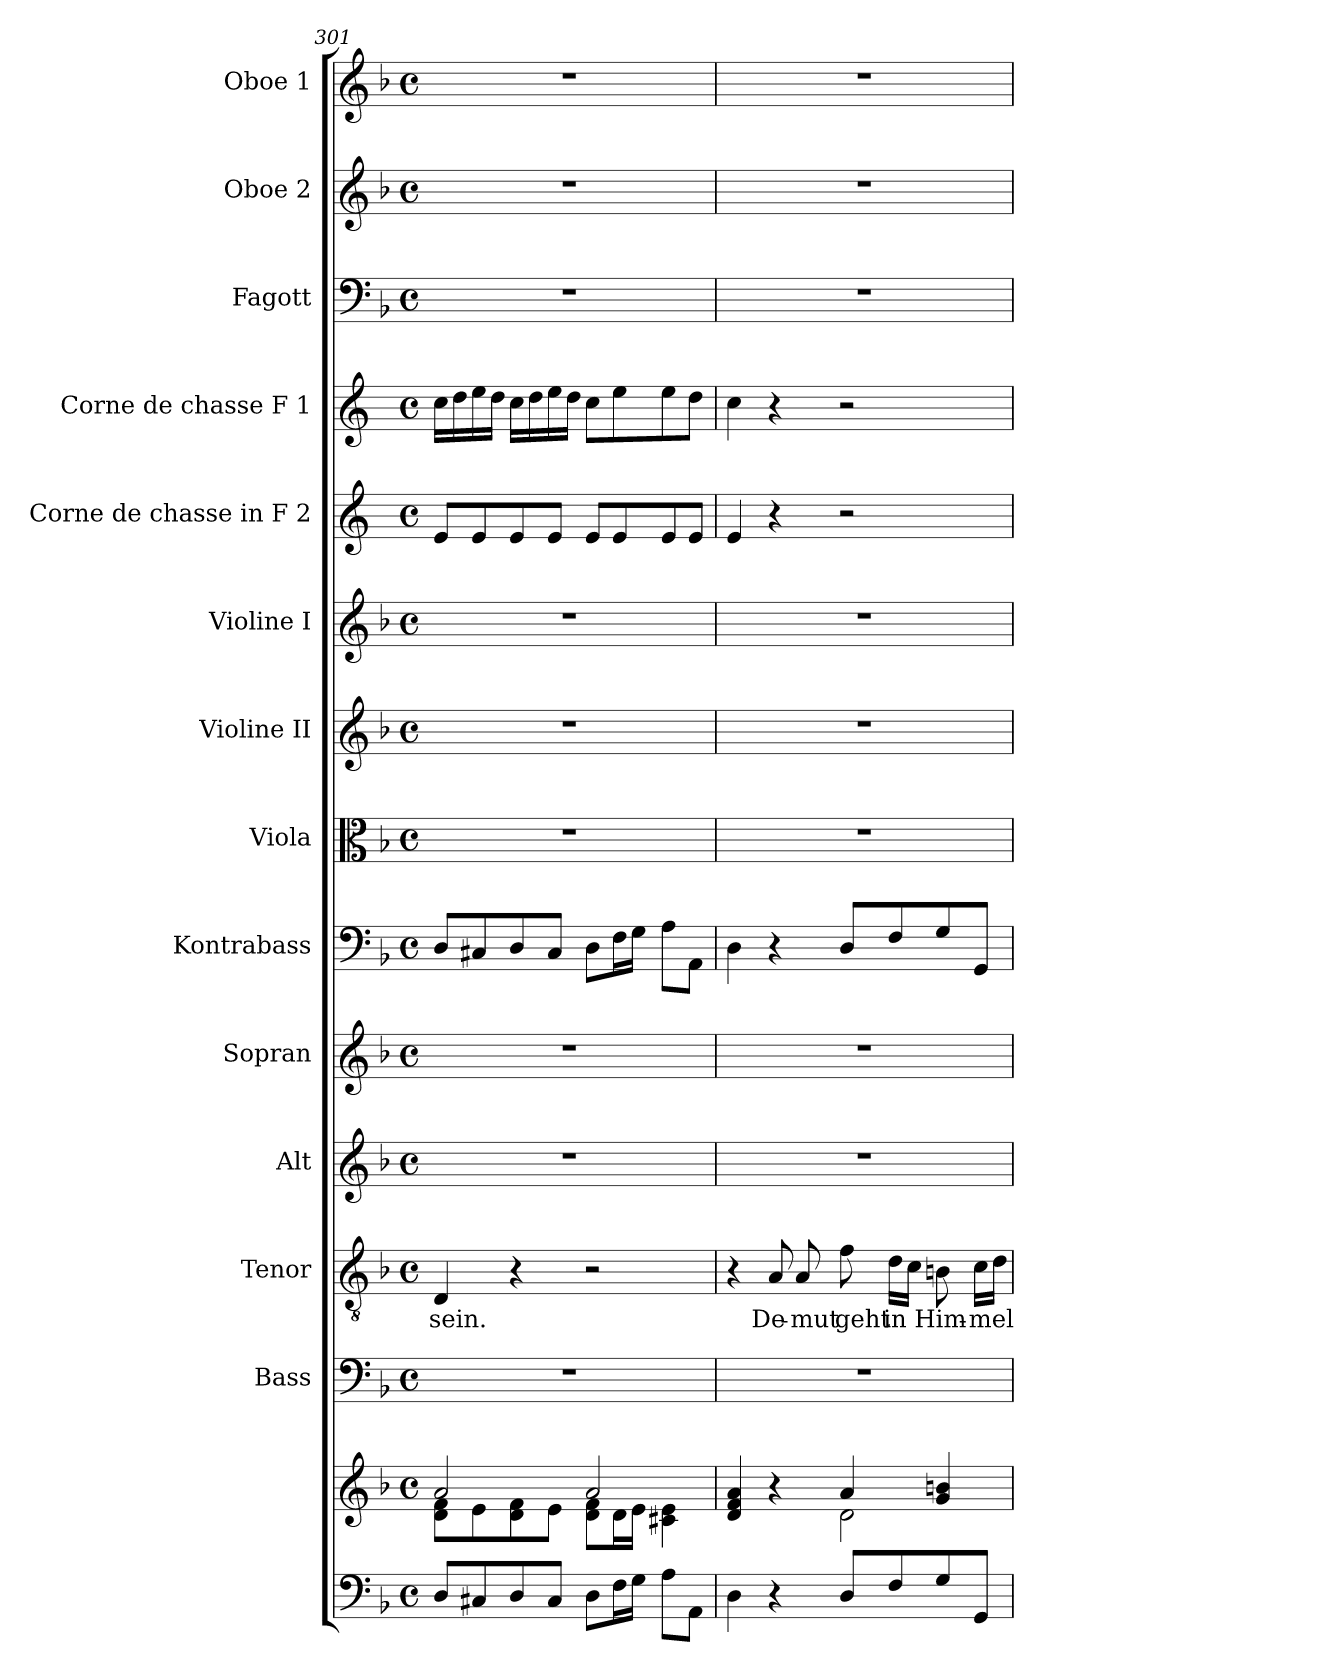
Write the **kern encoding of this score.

**kern	**kern	**kern	**kern	**text	**kern	**kern	**kern	**kern	**kern	**kern	**kern	**kern	**kern	**kern	**kern
*part14	*part14	*part13	*part12	*part12	*part11	*part10	*part9	*part8	*part7	*part6	*part5	*part4	*part3	*part2	*part1
*staff15	*staff14	*staff13	*staff12	*staff12	*staff11	*staff10	*staff9	*staff8	*staff7	*staff6	*staff5	*staff4	*staff3	*staff2	*staff1
*	*	*I"Bass	*I"Tenor	*	*I"Alt	*I"Sopran	*I"Kontrabass	*I"Viola	*I"Violine II	*I"Violine I	*I"Corne de chasse in F 2	*I"Corne de chasse F 1	*I"Fagott	*I"Oboe 2	*I"Oboe 1
*	*	*I'B.	*I'T.	*	*I'A.	*I'S.	*I'Kb.	*I'Vla.	*I'Vl. II	*I'Vl. I	*	*	*I'Fg.	*I'Ob. 2	*I'Ob. 1
!!LO:PB:g=z
*clefF4	*clefG2	*clefF4	*clefGv2	*	*clefG2	*clefG2	*clefF4	*clefC3	*clefG2	*clefG2	*clefG2	*clefG2	*clefF4	*clefG2	*clefG2
*	*	*	*	*	*	*	*ITrd7c12	*	*	*	*ITrd4c7	*ITrd4c7	*	*	*
*k[b-]	*k[b-]	*k[b-]	*k[b-]	*	*k[b-]	*k[b-]	*k[b-]	*k[b-]	*k[b-]	*k[b-]	*k[b-]	*k[b-]	*k[b-]	*k[b-]	*k[b-]
*F:	*F:	*F:	*F:	*	*F:	*F:	*F:	*F:	*F:	*F:	*F:	*F:	*F:	*F:	*F:
*M4/4	*M4/4	*M4/4	*M4/4	*	*M4/4	*M4/4	*M4/4	*M4/4	*M4/4	*M4/4	*M4/4	*M4/4	*M4/4	*M4/4	*M4/4
*met(c)	*met(c)	*met(c)	*met(c)	*	*met(c)	*met(c)	*met(c)	*met(c)	*met(c)	*met(c)	*met(c)	*met(c)	*met(c)	*met(c)	*met(c)
=301	=301	=301	=301	=301	=301	=301	=301	=301	=301	=301	=301	=301	=301	=301	=301
*	*^	*	*	*	*	*	*	*	*	*	*	*	*	*	*
!	!	!	!	!	!LO:LY:b	!	!	!	!	!	!	!	!	!	!	!
8D/L	2a/	8d\ 8f\L	1r	4D/	sein.	1r	1r	8DD/L	1r	1r	1r	8A/L	16f\LL	1r	1r	1r
.	.	.	.	.	.	.	.	.	.	.	.	.	16g\	.	.	.
8C#X/	.	8e\	.	.	.	.	.	8CC#X/	.	.	.	8A/	16a\	.	.	.
.	.	.	.	.	.	.	.	.	.	.	.	.	16g\JJ	.	.	.
8D/	.	8d\ 8f\	.	4r	.	.	.	8DD/	.	.	.	8A/	16f\LL	.	.	.
.	.	.	.	.	.	.	.	.	.	.	.	.	16g\	.	.	.
8C#/J	.	8e\J	.	.	.	.	.	8CC#/J	.	.	.	8A/J	16a\	.	.	.
.	.	.	.	.	.	.	.	.	.	.	.	.	16g\JJ	.	.	.
8D\L	2a/	8d\ 8f\L	.	2r	.	.	.	8DD\L	.	.	.	8A/L	8f\L	.	.	.
16F\L	.	16d\L	.	.	.	.	.	16FF\L	.	.	.	8A/	8a\	.	.	.
16G\JJ	.	16e\JJ	.	.	.	.	.	16GG\JJ	.	.	.	.	.	.	.	.
8A\L	.	4c#X\ 4e\	.	.	.	.	.	8AA\L	.	.	.	8A/	8a\	.	.	.
8AA\J	.	.	.	.	.	.	.	8AAA\J	.	.	.	8A/J	8g\J	.	.	.
=302	=302	=302	=302	=302	=302	=302	=302	=302	=302	=302	=302	=302	=302	=302	=302	=302
4D\	4d/ 4f/ 4a/	2ryy	1r	4r	.	1r	1r	4DD\	1r	1r	1r	4A/	4f\	1r	1r	1r
!	!	!	!	!	!LO:LY:b	!	!	!	!	!	!	!	!	!	!	!
4r	4r	.	.	8A/	De-	.	.	4r	.	.	.	4r	4r	.	.	.
!	!	!	!	!	!LO:LY:b	!	!	!	!	!	!	!	!	!	!	!
.	.	.	.	8A/	-mut	.	.	.	.	.	.	.	.	.	.	.
!	!	!	!	!	!LO:LY:b	!	!	!	!	!	!	!	!	!	!	!
8D/L	4a/	2d\	.	8f\	geht	.	.	8DD/L	.	.	.	2r	2r	.	.	.
!	!	!	!	!	!LO:LY:b	!	!	!	!	!	!	!	!	!	!	!
8F/	.	.	.	16d\LL	in	.	.	8FF/	.	.	.	.	.	.	.	.
.	.	.	.	16c\JJ	.	.	.	.	.	.	.	.	.	.	.	.
!	!	!	!	!	!LO:LY:b	!	!	!	!	!	!	!	!	!	!	!
8G/	4g/ 4bn/	.	.	8Bn\	Him-	.	.	8GG/	.	.	.	.	.	.	.	.
!	!	!	!	!	!LO:LY:b	!	!	!	!	!	!	!	!	!	!	!
8GG/J	.	.	.	16c\LL	-mel	.	.	8GGG/J	.	.	.	.	.	.	.	.
.	.	.	.	16d\JJ	.	.	.	.	.	.	.	.	.	.	.	.
*	*v	*v	*	*	*	*	*	*	*	*	*	*	*	*	*	*
=	=	=	=	=	=	=	=	=	=	=	=	=	=	=	=
*-	*-	*-	*-	*-	*-	*-	*-	*-	*-	*-	*-	*-	*-	*-	*-
